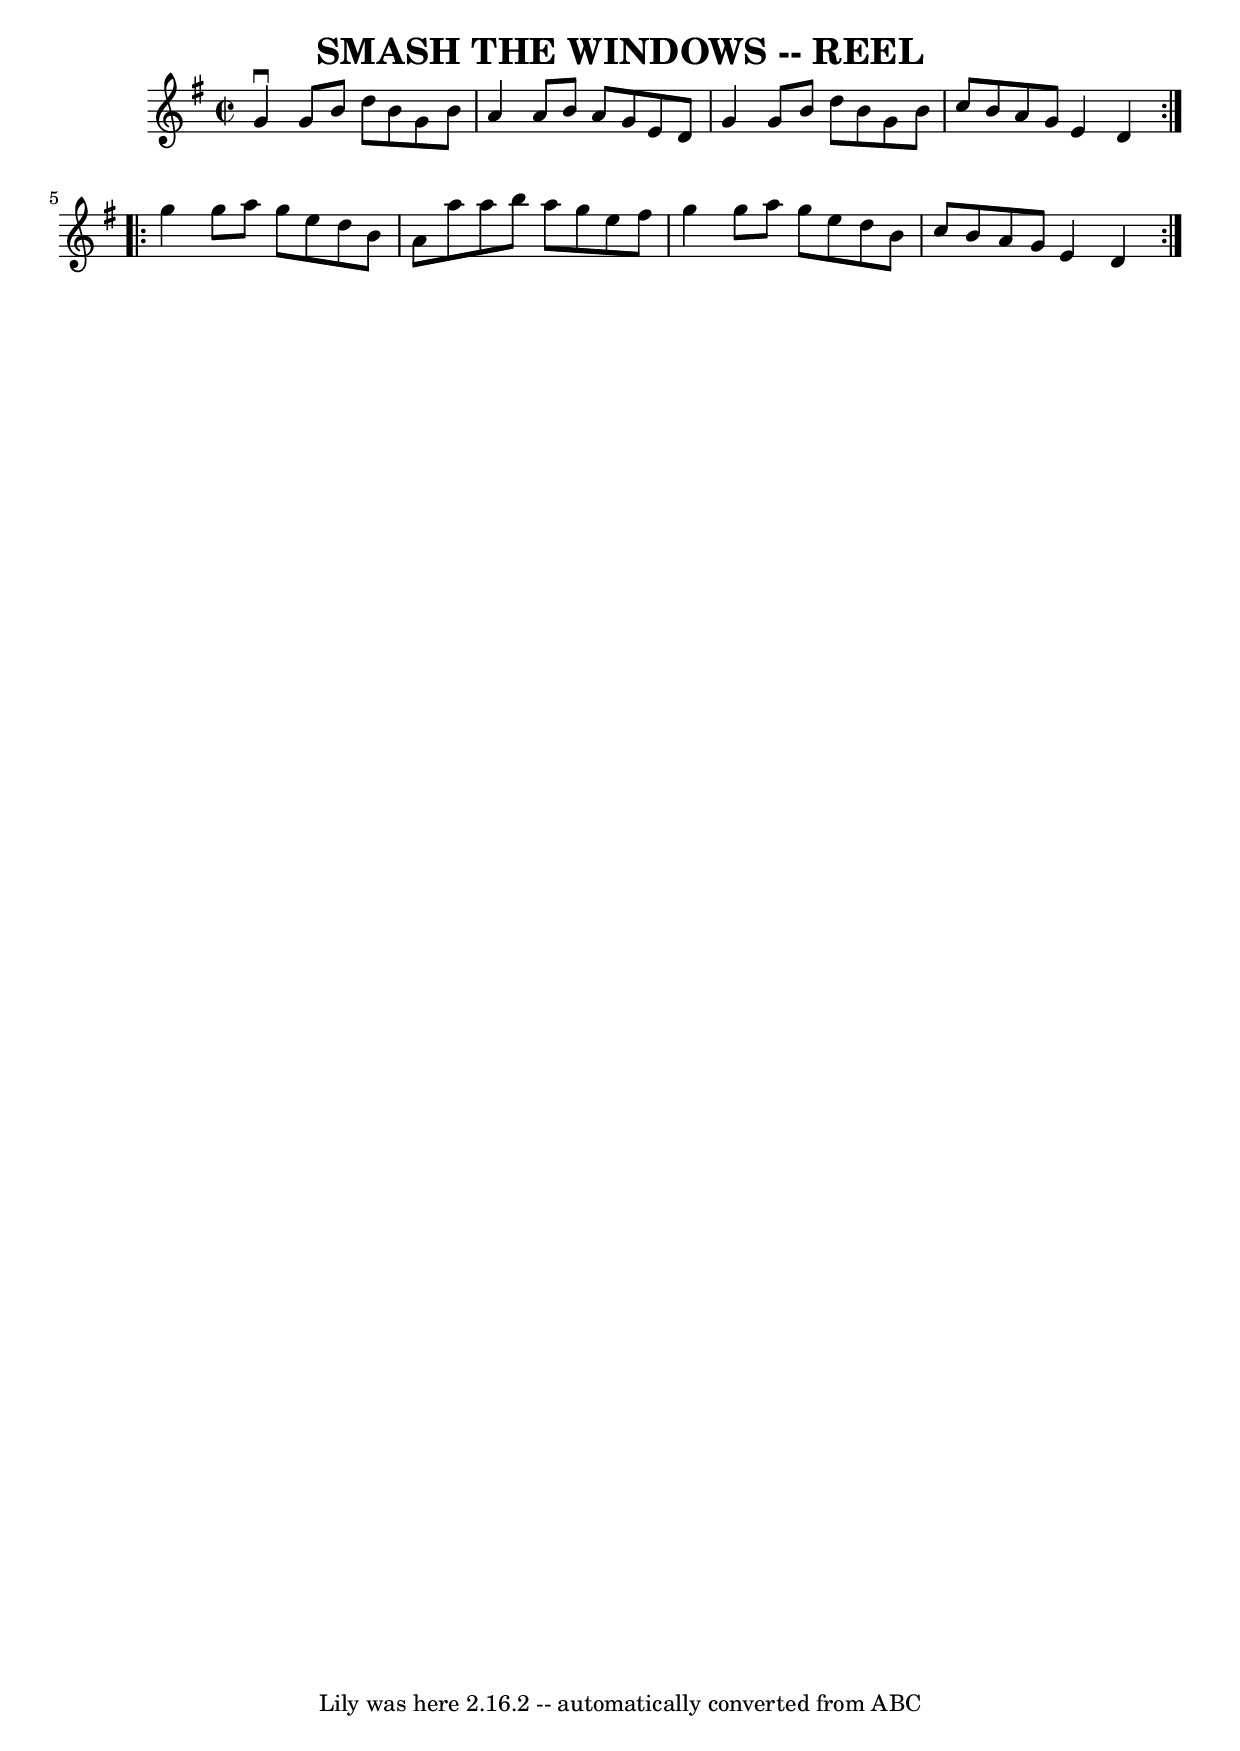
\version "2.16.2"
\include "Mammoth.ily"
\header {
  %% book = "Ryan's Mammoth Collection of Fiddle Tunes"
  crossRefNumber = "1"
  footnotes = ""
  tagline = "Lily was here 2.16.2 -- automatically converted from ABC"
  title = "SMASH THE WINDOWS -- REEL"

}
voicedefault =  {



  \repeat volta 2 {

    \override Staff.TimeSignature #'style = #'C
    \time 2/2 
    \key g \major
 g'4^\downbow g'8 b'8 d''8 b'8 g'8    
    b'8    |
    a'4 a'8 b'8 a'8 g'8 e'8 d'8    |
    
    g'4 g'8 b'8 d''8 b'8 g'8 b'8    |
    c''8 b'8 a'8 
    g'8 e'4 d'4    
  }     
  \repeat volta 2 {
    g''4 g''8 a''8 g''8  
    e''8 d''8 b'8    |
    a'8 a''8 a''8 b''8 a''8 g''8 
    e''8 fis''8    |
    g''4 g''8 a''8 g''8 e''8 d''8    
    b'8    |
    c''8 b'8 a'8 g'8 e'4 d'4    
  }   

}

\score{
  <<

    \context Staff="default"
    {
      \voicedefault 
      
    }

  >>
  \layout {
    
  }
  \midi {
  }

}
